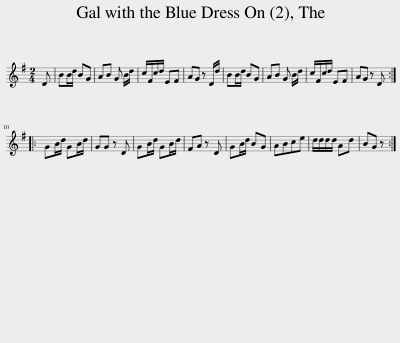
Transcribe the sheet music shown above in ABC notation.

X:1
L:1/8
M:2/4
I:linebreak $
K:G
V:1 treble
V:1
 D | BB/d/ BG | AB G B/d/ | c/F/c/d/ EF | AG z D/d/ | %5
 BB/d/ BG | AB G B/d/ | c/F/c/d/ EF | AG z D ::$ GB/d/ GB/d/ | %10
 GG z D | GB/d/ GB/d/ | FA z D | GB/d/ BG | ABce | %15
 d/d/d/d/ Ad | BG z :| %17
